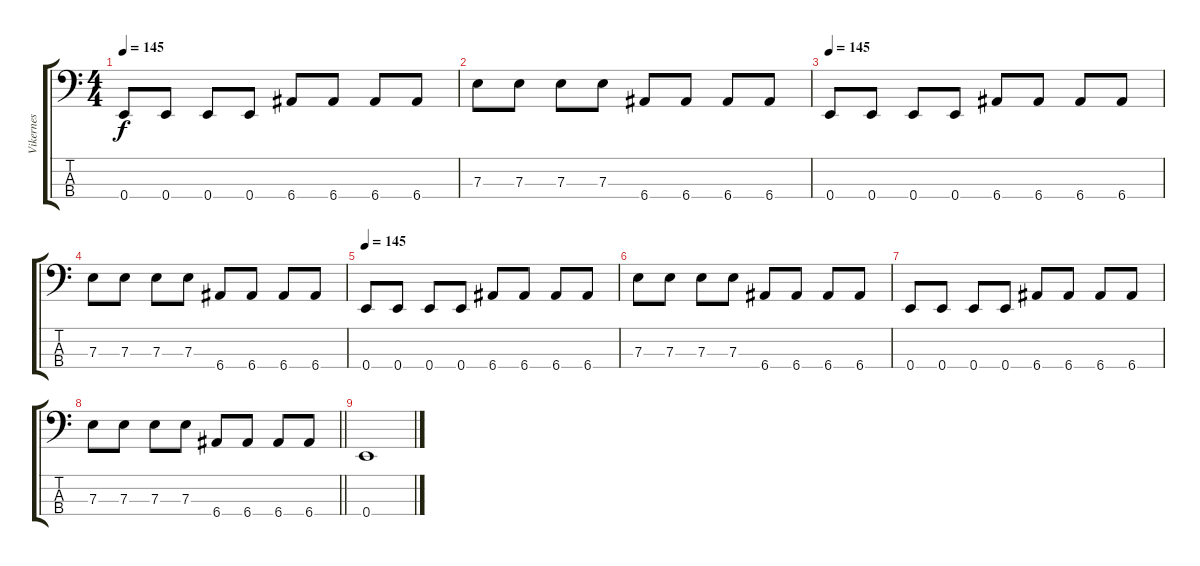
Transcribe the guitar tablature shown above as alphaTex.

\track ("Vikernes" "Vikernes") {instrument electricbassfinger}
\staff {score tabs}
\tuning (G2 D2 A1 E1) {hide}
\ts (4 4)
\tempo 145
\clef f4
\ks c
0.4.8{dy f} 0.4.8 0.4.8 0.4.8 6.4.8 6.4.8 6.4.8 6.4.8 |
7.3.8 7.3.8 7.3.8 7.3.8 6.4.8 6.4.8 6.4.8 6.4.8 |
\tempo 145
0.4.8 0.4.8 0.4.8 0.4.8 6.4.8 6.4.8 6.4.8 6.4.8 |
7.3.8 7.3.8 7.3.8 7.3.8 6.4.8 6.4.8 6.4.8 6.4.8 |
\tempo 145
0.4.8 0.4.8 0.4.8 0.4.8 6.4.8 6.4.8 6.4.8 6.4.8 |
7.3.8 7.3.8 7.3.8 7.3.8 6.4.8 6.4.8 6.4.8 6.4.8 |
0.4.8 0.4.8 0.4.8 0.4.8 6.4.8 6.4.8 6.4.8 6.4.8 |
\barLineRight lightlight
7.3.8 7.3.8 7.3.8 7.3.8 6.4.8 6.4.8 6.4.8 6.4.8 |
0.4.1
